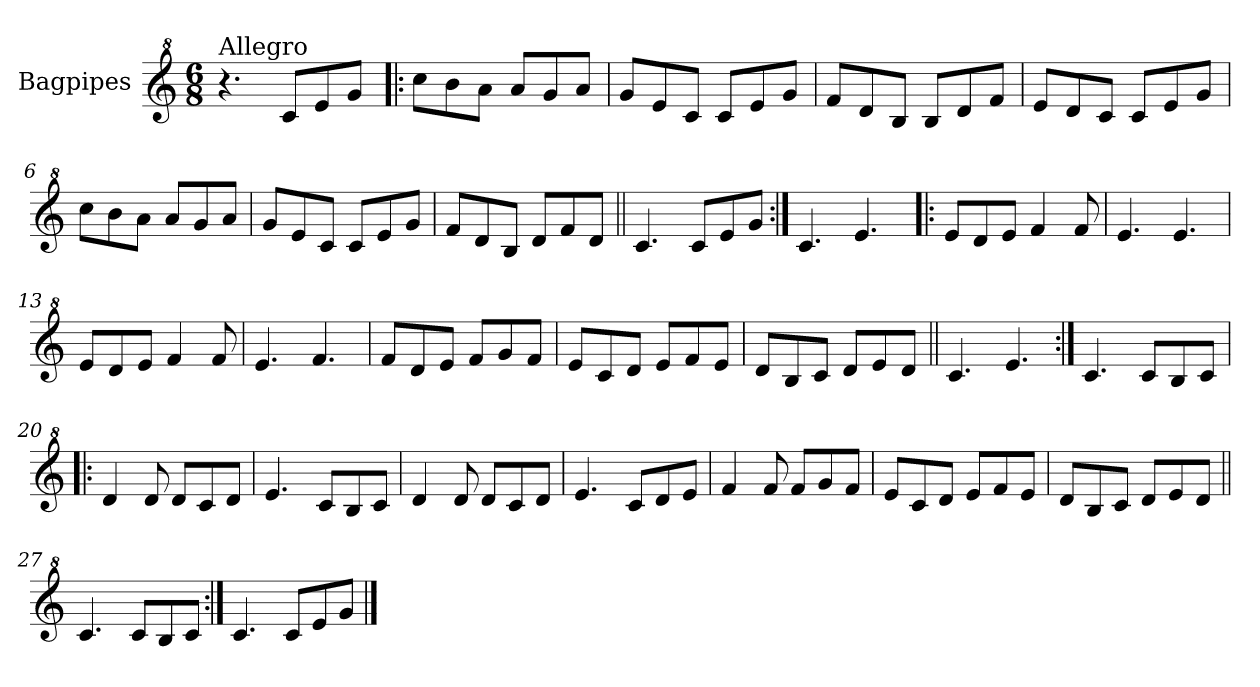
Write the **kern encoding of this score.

**kern
*part1
*staff1
*I"Bagpipes
*I'Bag
*clefG^2
*k[]
*C:
*M6/8
=1
!LO:TX:a:t=Allegro
4.r
8cc/L
8ee/
8gg/J
=2!|:
8ccc\L
8bb\
8aa\J
8aa/L
8gg/
8aa/J
=3
8gg/L
8ee/
8cc/J
8cc/L
8ee/
8gg/J
=4
8ff/L
8dd/
8b/J
8b/L
8dd/
8ff/J
=5
8ee/L
8dd/
8cc/J
8cc/L
8ee/
8gg/J
=6
8ccc\L
8bb\
8aa\J
8aa/L
8gg/
8aa/J
=7
8gg/L
8ee/
8cc/J
8cc/L
8ee/
8gg/J
!!LO:LB:g=z
=8
8ff/L
8dd/
8b/J
8dd/L
8ff/
8dd/J
=9||
4.cc/
8cc/L
8ee/
8gg/J
=10:|!
4.cc/
4.ee/
=11!|:
8ee/L
8dd/
8ee/J
4ff/
8ff/
=12
4.ee/
4.ee/
=13
8ee/L
8dd/
8ee/J
4ff/
8ff/
=14
4.ee/
4.ff/
=15
8ff/L
8dd/
8ee/J
8ff/L
8gg/
8ff/J
=16
8ee/L
8cc/
8dd/J
8ee/L
8ff/
8ee/J
!!LO:LB:g=z
=17
8dd/L
8b/
8cc/J
8dd/L
8ee/
8dd/J
=18||
4.cc/
4.ee/
=19:|!
4.cc/
8cc/L
8b/
8cc/J
=20!|:
4dd/
8dd/
8dd/L
8cc/
8dd/J
=21
4.ee/
8cc/L
8b/
8cc/J
=22
4dd/
8dd/
8dd/L
8cc/
8dd/J
=23
4.ee/
8cc/L
8dd/
8ee/J
=24
4ff/
8ff/
8ff/L
8gg/
8ff/J
!!LO:LB:g=z
=25
8ee/L
8cc/
8dd/J
8ee/L
8ff/
8ee/J
=26
8dd/L
8b/
8cc/J
8dd/L
8ee/
8dd/J
=27||
4.cc/
8cc/L
8b/
8cc/J
=28:|!
4.cc/
8cc/L
8ee/
8gg/J
==
*-
